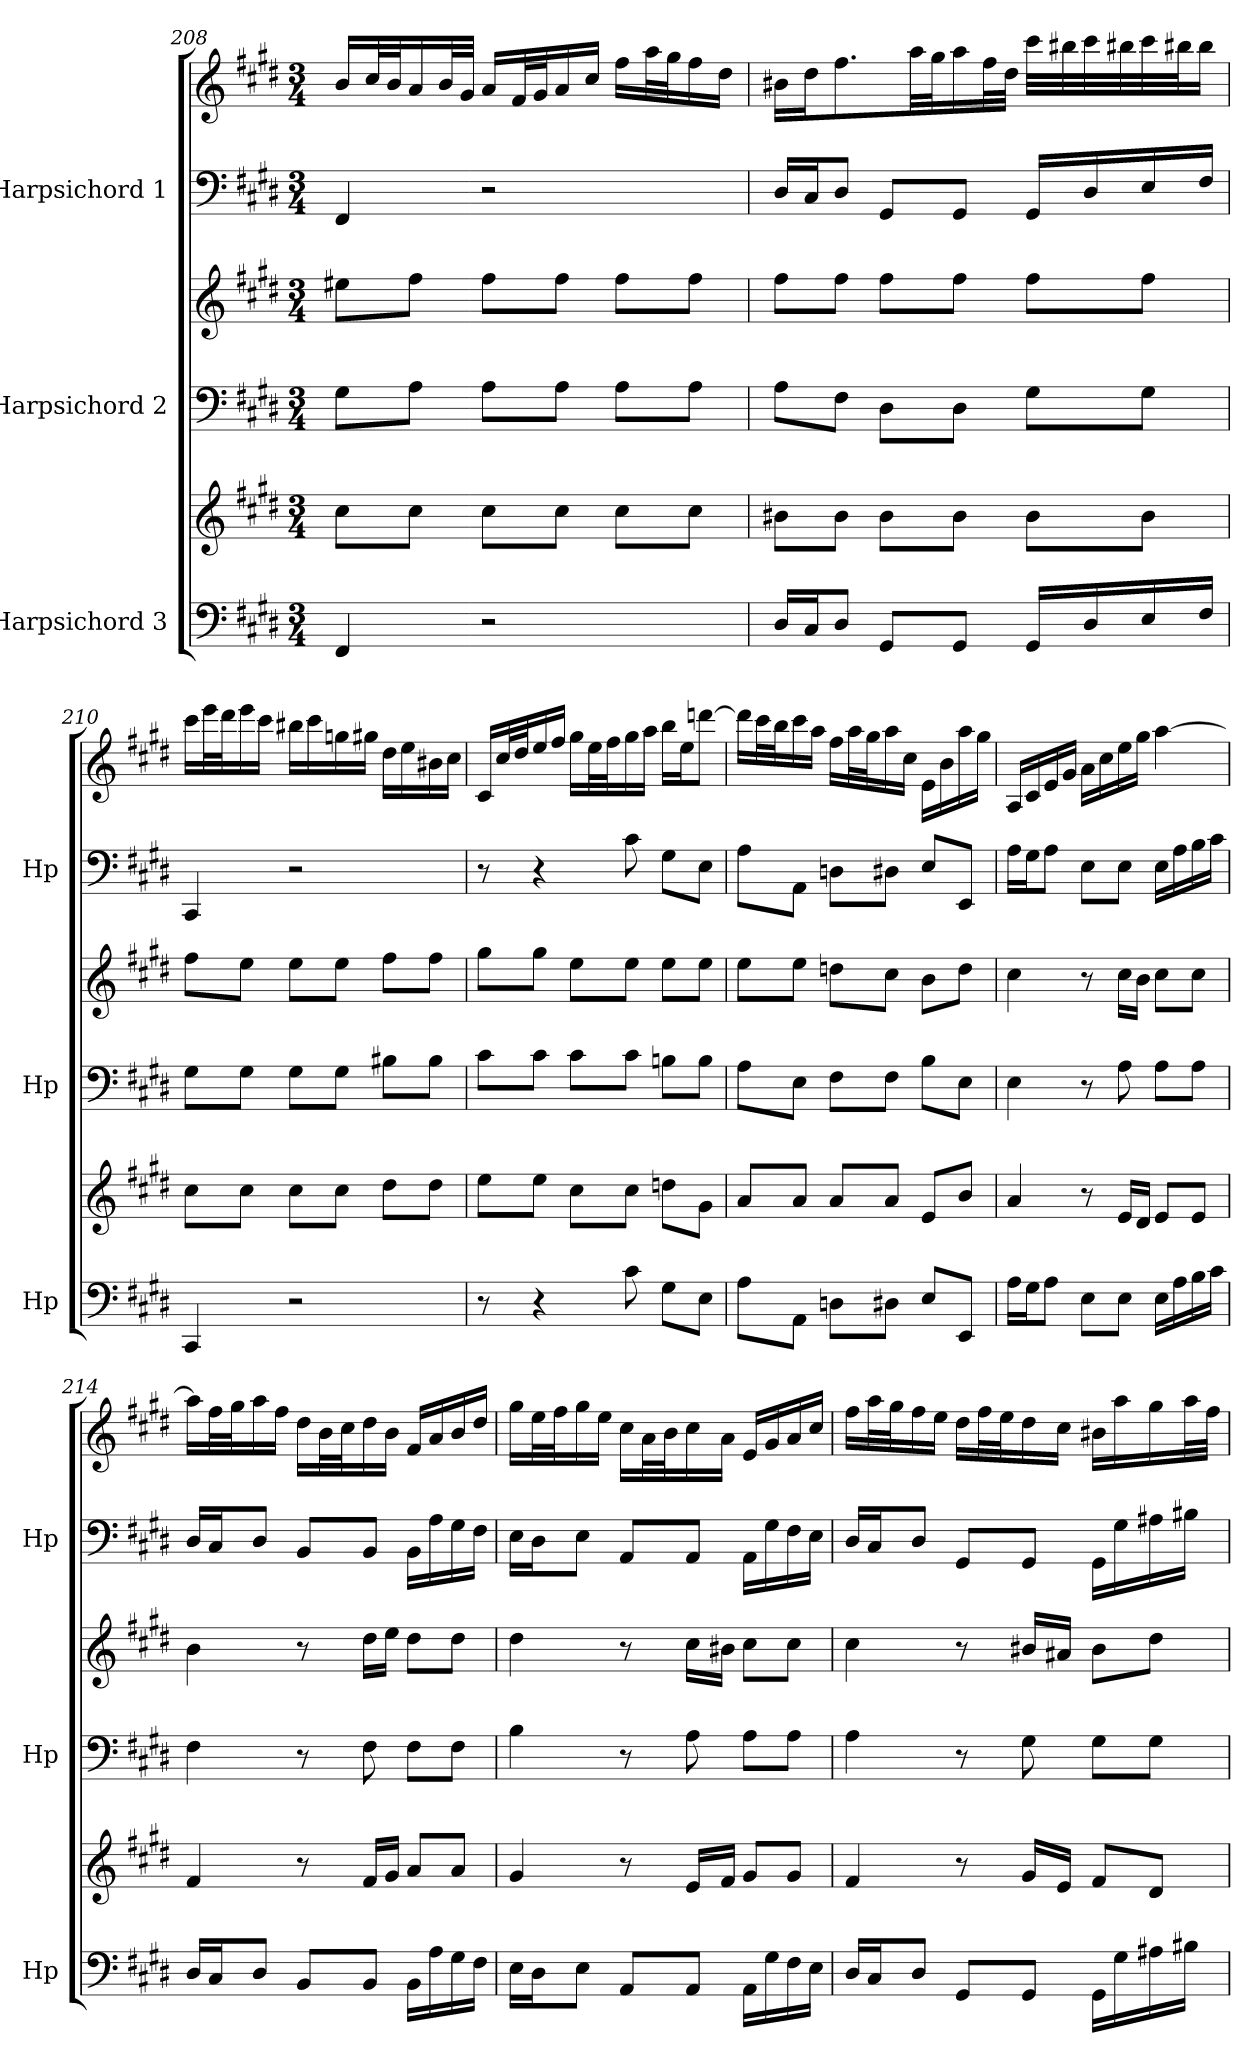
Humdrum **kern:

**kern	**kern	**kern	**kern	**kern	**kern
*part3	*part3	*part2	*part2	*part1	*part1
*staff6	*staff5	*staff4	*staff3	*staff2	*staff1
*I"Harpsichord 3	*	*I"Harpsichord 2	*	*I"Harpsichord 1	*
*I'Hp	*	*I'Hp	*	*I'Hp	*
!!LO:LB:g=z
*clefF4	*clefG2	*clefF4	*clefG2	*clefF4	*clefG2
*k[f#c#g#d#]	*k[f#c#g#d#]	*k[f#c#g#d#]	*k[f#c#g#d#]	*k[f#c#g#d#]	*k[f#c#g#d#]
*M3/4	*M3/4	*M3/4	*M3/4	*M3/4	*M3/4
=208	=208	=208	=208	=208	=208
4FF#/	8cc#\L	8G#\L	8ee#X\L	4FF#/	16b/LL
.	.	.	.	.	32cc#/L
.	.	.	.	.	32b/J
.	8cc#\J	8A\J	8ff#\J	.	16a/
.	.	.	.	.	32b/L
.	.	.	.	.	32g#/JJJ
2r	8cc#\L	8A\L	8ff#\L	2r	16a/LL
.	.	.	.	.	32f#/L
.	.	.	.	.	32g#/J
.	8cc#\J	8A\J	8ff#\J	.	16a/
.	.	.	.	.	16cc#/JJ
.	8cc#\L	8A\L	8ff#\L	.	16ff#\LL
.	.	.	.	.	32aa\L
.	.	.	.	.	32gg#\J
.	8cc#\J	8A\J	8ff#\J	.	16ff#\
.	.	.	.	.	16dd#\JJ
=209	=209	=209	=209	=209	=209
16D#/LL	8b#X\L	8A\L	8ff#\L	16D#/LL	16b#X\LL
16C#/J	.	.	.	16C#/J	16dd#\J
8D#/J	8b#\J	8F#\J	8ff#\J	8D#/J	8.ff#\
8GG#/L	8b#\L	8D#\L	8ff#\L	8GG#/L	.
.	.	.	.	.	32aa\LL
.	.	.	.	.	32gg#\J
8GG#/J	8b#\J	8D#\J	8ff#\J	8GG#/J	16aa\
.	.	.	.	.	32ff#\L
.	.	.	.	.	32dd#\JJJ
16GG#/LL	8b#\L	8G#\L	8ff#\L	16GG#/LL	32ccc#\LLL
.	.	.	.	.	32bb#X\
16D#/	.	.	.	16D#/	32ccc#\
.	.	.	.	.	32bb#X\
16E/	8b#\J	8G#\J	8ff#\J	16E/	32ccc#\
.	.	.	.	.	32bb#X\J
16F#/JJ	.	.	.	16F#/JJ	16bb#\JJ
!!LO:PB:g=z
=210	=210	=210	=210	=210	=210
4CC#/	8cc#\L	8G#\L	8ff#\L	4CC#/	16ccc#\LL
.	.	.	.	.	32eee\L
.	.	.	.	.	32ddd#\J
.	8cc#\J	8G#\J	8ee\J	.	16eee\
.	.	.	.	.	16ccc#\JJ
2r	8cc#\L	8G#\L	8ee\L	2r	16bb#X\LL
.	.	.	.	.	16ccc#\
.	8cc#\J	8G#\J	8ee\J	.	16ggn\
.	.	.	.	.	16gg#X\JJ
.	8dd#\L	8B#X\L	8ff#\L	.	16dd#\LL
.	.	.	.	.	16ee\
.	8dd#\J	8B#\J	8ff#\J	.	16b#X\
.	.	.	.	.	16cc#\JJ
=211	=211	=211	=211	=211	=211
8r	8ee\L	8c#\L	8gg#\L	8r	16c#/LL
.	.	.	.	.	32cc#/L
.	.	.	.	.	32dd#/J
4r	8ee\J	8c#\J	8gg#\J	4r	16ee/
.	.	.	.	.	16ff#/JJ
.	8cc#\L	8c#\L	8ee\L	.	16gg#\LL
.	.	.	.	.	32ee\L
.	.	.	.	.	32ff#\J
8c#\	8cc#\J	8c#\J	8ee\J	8c#\	16gg#\
.	.	.	.	.	16aa\JJ
8G#\L	8ddn\L	8Bn\L	8ee\L	8G#\L	16bb\LL
.	.	.	.	.	16ee\J
8E\J	8g#\J	8B\J	8ee\J	8E\J	[8dddn\J
!!LO:LB:g=z
=212	=212	=212	=212	=212	=212
8A\L	8a/L	8A\L	8ee\L	8A\L	16ddd\LL]
.	.	.	.	.	32ccc#\L
.	.	.	.	.	32bb\J
8AA\J	8a/J	8E\J	8ee\J	8AA\J	16ccc#\
.	.	.	.	.	16aa\JJ
8Dn\L	8a/L	8F#\L	8ddn\L	8Dn\L	16ff#\LL
.	.	.	.	.	32aa\L
.	.	.	.	.	32gg#\J
8D#X\J	8a/J	8F#\J	8cc#\J	8D#X\J	16aa\
.	.	.	.	.	16cc#\JJ
8E/L	8e/L	8B\L	8b\L	8E/L	16e\LL
.	.	.	.	.	16b\
8EE/J	8b/J	8E\J	8dd\J	8EE/J	16aa\
.	.	.	.	.	16gg#\JJ
=213	=213	=213	=213	=213	=213
16A\LL	4a/	4E\	4cc#\	16A\LL	16A/LL
16G#\J	.	.	.	16G#\J	16c#/
8A\J	.	.	.	8A\J	16e/
.	.	.	.	.	16g#/JJ
8E\L	8r	8r	8r	8E\L	16a\LL
.	.	.	.	.	16cc#\
8E\J	16e/LL	8A\	16cc#\LL	8E\J	16ee\
.	16d#/JJ	.	16b\JJ	.	16gg#\JJ
16E\LL	8e/L	8A\L	8cc#\L	16E\LL	[4aa\
16A\	.	.	.	16A\	.
16B\	8e/J	8A\J	8cc#\J	16B\	.
16c#\JJ	.	.	.	16c#\JJ	.
=214	=214	=214	=214	=214	=214
16D#/LL	4f#/	4F#\	4b\	16D#/LL	16aa\LL]
16C#/J	.	.	.	16C#/J	32ff#\L
.	.	.	.	.	32gg#\J
8D#/J	.	.	.	8D#/J	16aa\
.	.	.	.	.	16ff#\JJ
8BB/L	8r	8r	8r	8BB/L	16dd#\LL
.	.	.	.	.	32b\L
.	.	.	.	.	32cc#\J
8BB/J	16f#/LL	8F#\	16dd#\LL	8BB/J	16dd#\
.	16g#/JJ	.	16ee\JJ	.	16b\JJ
16BB\LL	8a/L	8F#\L	8dd#\L	16BB\LL	16f#/LL
16A\	.	.	.	16A\	16a/
16G#\	8a/J	8F#\J	8dd#\J	16G#\	16b/
16F#\JJ	.	.	.	16F#\JJ	16dd#/JJ
!!LO:PB:g=z
=215	=215	=215	=215	=215	=215
16E\LL	4g#/	4B\	4dd#\	16E\LL	16gg#\LL
16D#\J	.	.	.	16D#\J	32ee\L
.	.	.	.	.	32ff#\J
8E\J	.	.	.	8E\J	16gg#\
.	.	.	.	.	16ee\JJ
8AA/L	8r	8r	8r	8AA/L	16cc#\LL
.	.	.	.	.	32a\L
.	.	.	.	.	32b\J
8AA/J	16e/LL	8A\	16cc#\LL	8AA/J	16cc#\
.	16f#/JJ	.	16b#X\JJ	.	16a\JJ
16AA\LL	8g#/L	8A\L	8cc#\L	16AA\LL	16e/LL
16G#\	.	.	.	16G#\	16g#/
16F#\	8g#/J	8A\J	8cc#\J	16F#\	16a/
16E\JJ	.	.	.	16E\JJ	16cc#/JJ
=216	=216	=216	=216	=216	=216
16D#/LL	4f#/	4A\	4cc#\	16D#/LL	16ff#\LL
16C#/J	.	.	.	16C#/J	32aa\L
.	.	.	.	.	32gg#\J
8D#/J	.	.	.	8D#/J	16ff#\
.	.	.	.	.	16ee\JJ
8GG#/L	8r	8r	8r	8GG#/L	16dd#\LL
.	.	.	.	.	32ff#\L
.	.	.	.	.	32ee\J
8GG#/J	16g#/LL	8G#\	16b#X/LL	8GG#/J	16dd#\
.	16e/JJ	.	16a#X/JJ	.	16cc#\JJ
16GG#\LL	8f#/L	8G#\L	8b#\L	16GG#\LL	16b#X\LL
16G#\	.	.	.	16G#\	16aa\
16A#X\	8d#/J	8G#\J	8dd#\J	16A#X\	16gg#\
16B#X\JJ	.	.	.	16B#X\JJ	32aa\L
.	.	.	.	.	32ff#\JJJ
=	=	=	=	=	=
*-	*-	*-	*-	*-	*-
